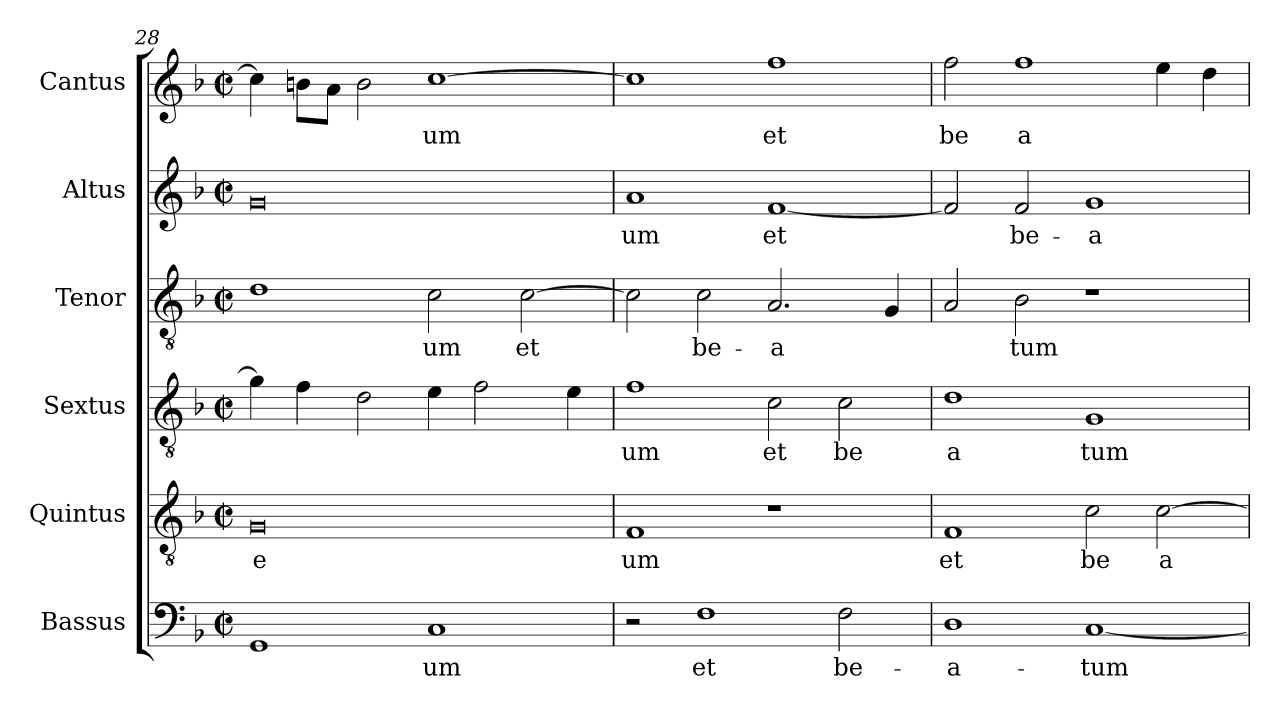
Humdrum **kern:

**kern	**text	**kern	**text	**kern	**text	**kern	**text	**kern	**text	**kern	**text
*part6	*part6	*part5	*part5	*part4	*part4	*part3	*part3	*part2	*part2	*part1	*part1
*staff6	*staff6	*staff5	*staff5	*staff4	*staff4	*staff3	*staff3	*staff2	*staff2	*staff1	*staff1
*I"Bassus	*	*I"Quintus	*	*I"Sextus	*	*I"Tenor	*	*I"Altus	*	*I"Cantus	*
!!LO:LB:g=z
*clefF4	*	*clefGv2	*	*clefGv2	*	*clefGv2	*	*clefG2	*	*clefG2	*
*k[b-]	*	*k[b-]	*	*k[b-]	*	*k[b-]	*	*k[b-]	*	*k[b-]	*
*F:	*	*F:	*	*F:	*	*F:	*	*F:	*	*F:	*
*M2/2	*	*M2/2	*	*M2/2	*	*M2/2	*	*M2/2	*	*M2/2	*
*met(c|)	*	*met(c|)	*	*met(c|)	*	*met(c|)	*	*met(c|)	*	*met(c|)	*
=28	=28	=28	=28	=28	=28	=28	=28	=28	=28	=28	=28
!	!LO:LY:b:cj	!	!LO:LY:b:cj	!	!LO:LY:b:cj	!	!LO:LY:b:cj	!	!LO:LY:b:cj	!	!LO:LY:b:cj
1GG	.	0G	e	4g\]	.	1d	--	0g	--	4cc\]	--
!	!	!	!	!	!LO:LY:b:cj	!	!	!	!	!	!LO:LY:b:cj
.	.	.	.	4f\	.	.	.	.	.	8b\L	--
!	!	!	!	!	!	!	!	!	!	!	!LO:LY:b:cj
.	.	.	.	.	.	.	.	.	.	8a\J	--
!	!	!	!	!	!LO:LY:b:cj	!	!	!	!	!	!LO:LY:b:cj
.	.	.	.	2d\	.	.	.	.	.	2b\	--
!	!LO:LY:b:cj	!	!	!	!LO:LY:b:cj	!	!LO:LY:b:cj	!	!	!	!LO:LY:b:cj
1C	um	.	.	4e\	.	2c\	-um	.	.	[>1cc	-um
!	!	!	!	!	!LO:LY:b:cj	!	!	!	!	!	!
.	.	.	.	2f\	.	.	.	.	.	.	.
!	!	!	!	!	!	!	!LO:LY:b:cj	!	!	!	!
.	.	.	.	.	.	[>2c\	et	.	.	.	.
!	!	!	!	!	!LO:LY:b:cj	!	!	!	!	!	!
.	.	.	.	4e\	.	.	.	.	.	.	.
=29	=29	=29	=29	=29	=29	=29	=29	=29	=29	=29	=29
!	!	!	!LO:LY:b:cj	!	!LO:LY:b:cj	!	!LO:LY:b:cj	!	!LO:LY:b:cj	!	!LO:LY:b:cj
2r	.	1F	um	1f	um	2c\]	.	1a	-um	1cc]	.
!	!LO:LY:b:cj	!	!	!	!	!	!LO:LY:b:cj	!	!	!	!
1F	et	.	.	.	.	2c\	be-	.	.	.	.
!	!	!	!	!	!LO:LY:b:cj	!	!LO:LY:b:cj	!	!LO:LY:b:cj	!	!LO:LY:b:cj
.	.	1r	.	2c\	et	2.A/	-a-	[<1f	et	1ff	et
!	!LO:LY:b:cj	!	!	!	!LO:LY:b:cj	!	!	!	!	!	!
2F\	be-	.	.	2c\	be	.	.	.	.	.	.
!	!	!	!	!	!	!	!LO:LY:b:cj	!	!	!	!
.	.	.	.	.	.	4G/	--	.	.	.	.
=30	=30	=30	=30	=30	=30	=30	=30	=30	=30	=30	=30
!	!LO:LY:b:cj	!	!LO:LY:b:cj	!	!LO:LY:b:cj	!	!LO:LY:b:cj	!	!LO:LY:b:cj	!	!LO:LY:b:cj
1D	-a-	1F	et	1d	a	2A/	--	2f/]	.	2ff\	be
!	!	!	!	!	!	!	!LO:LY:b:cj	!	!LO:LY:b:cj	!	!LO:LY:b:cj
.	.	.	.	.	.	2B-\	-tum	2f/	be-	1ff	a
!	!LO:LY:b:cj	!	!LO:LY:b:cj	!	!LO:LY:b:cj	!	!	!	!LO:LY:b:cj	!	!
[<1C	-tum	2c\	be	1G	tum	1r	.	1g	-a-	.	.
!	!	!	!LO:LY:b:cj	!	!	!	!	!	!	!	!LO:LY:b:cj
.	.	[>2c\	a	.	.	.	.	.	.	4ee\	.
!	!	!	!	!	!	!	!	!	!	!	!LO:LY:b:cj
.	.	.	.	.	.	.	.	.	.	4dd\	.
=	=	=	=	=	=	=	=	=	=	=	=
*-	*-	*-	*-	*-	*-	*-	*-	*-	*-	*-	*-
